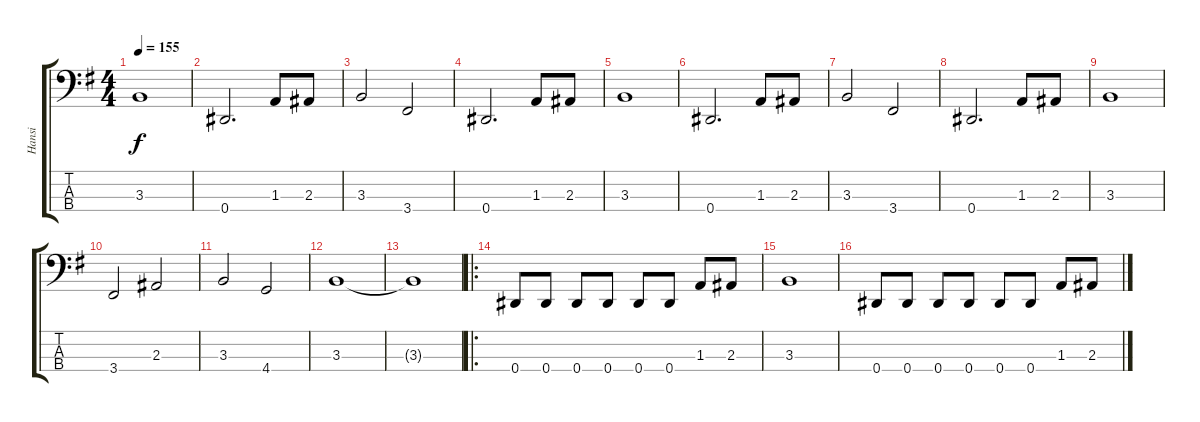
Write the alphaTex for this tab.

\track ("Hansi" "Hansi") {instrument electricbasspick}
\staff {score tabs}
\tuning (Gb2 Db2 Ab1 Eb1) {hide}
\ts (4 4)
\tempo 155
\clef f4
\ks g
3.3.1{dy f} |
0.4.2{d} 1.3.8 2.3.8 |
3.3.2 3.4.2 |
0.4.2{d} 1.3.8 2.3.8 |
3.3.1 |
0.4.2{d} 1.3.8 2.3.8 |
3.3.2 3.4.2 |
0.4.2{d} 1.3.8 2.3.8 |
3.3.1 |
3.4.2 2.3.2 |
3.3.2 4.4.2 |
3.3.1 |
3.3{t}.1 |
\ro
0.4.8 0.4.8 0.4.8 0.4.8 0.4.8 0.4.8 1.3.8 2.3.8 |
3.3.1 |
0.4.8 0.4.8 0.4.8 0.4.8 0.4.8 0.4.8 1.3.8 2.3.8
